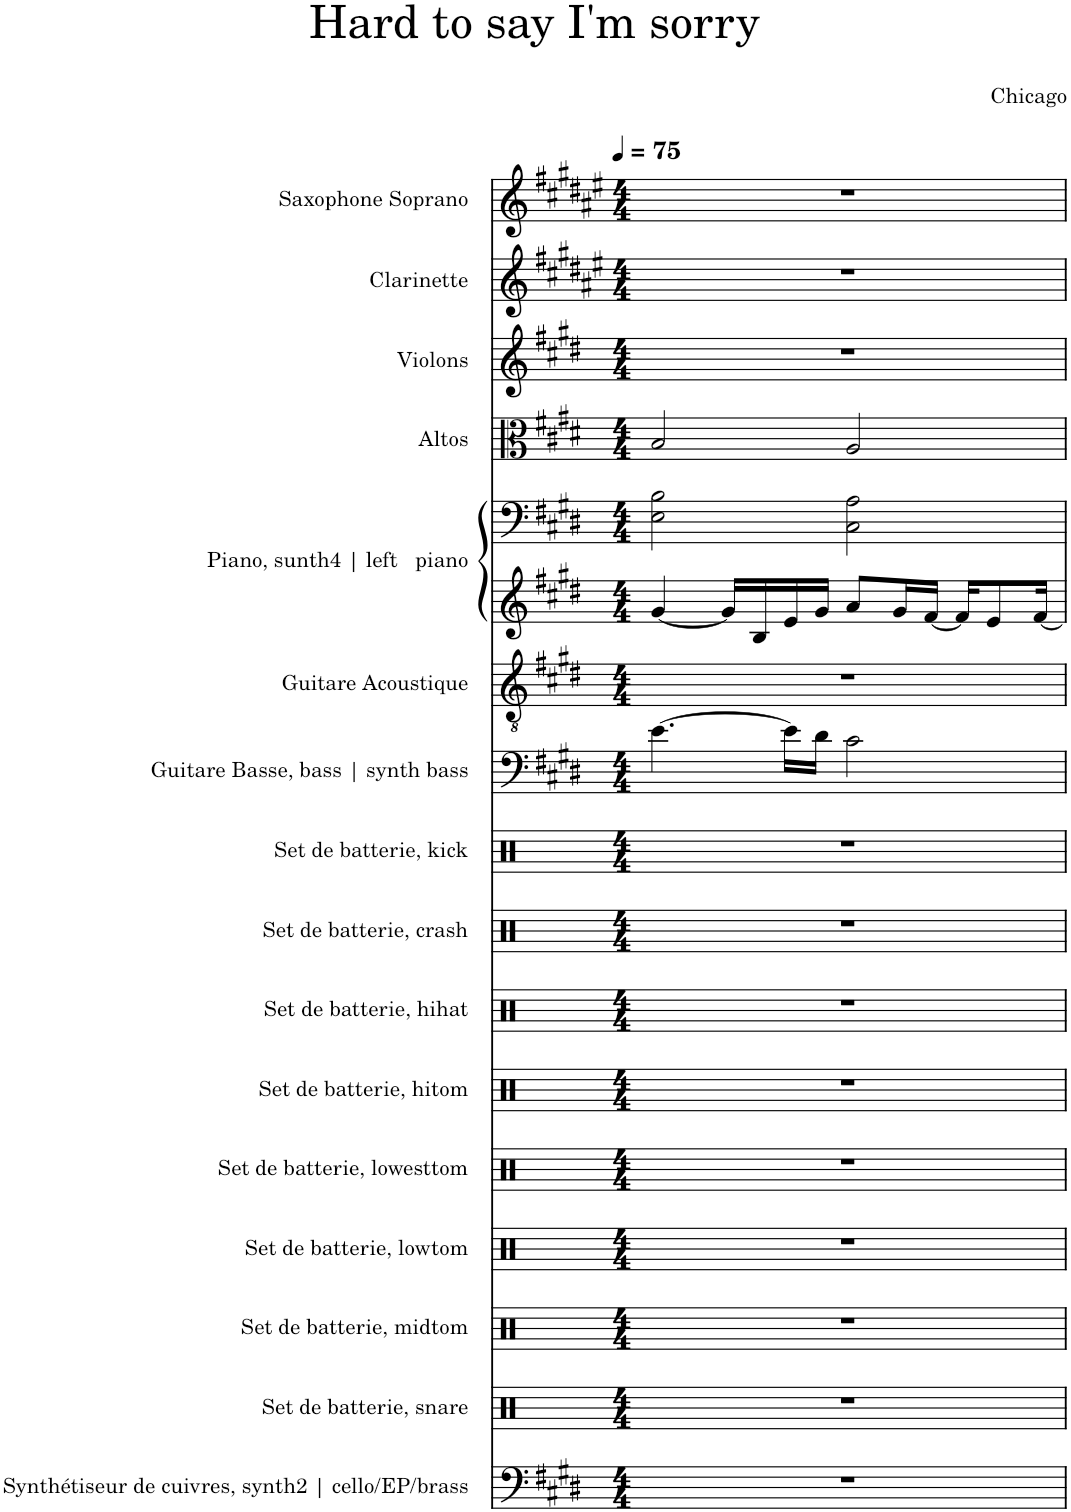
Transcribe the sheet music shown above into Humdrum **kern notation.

**kern	**kern	**kern	**kern	**kern	**kern	**kern	**kern	**kern	**kern	**kern	**kern	**kern	**kern	**kern	**kern	**kern
*part16	*part15	*part14	*part13	*part12	*part11	*part10	*part9	*part8	*part7	*part6	*part5	*part5	*part4	*part3	*part2	*part1
*staff17	*staff16	*staff15	*staff14	*staff13	*staff12	*staff11	*staff10	*staff9	*staff8	*staff7	*staff6	*staff5	*staff4	*staff3	*staff2	*staff1
*I"Synthétiseur de cuivres, synth2 | cello/EP/brass	*I"Set de batterie, snare	*I"Set de batterie, midtom	*I"Set de batterie, lowtom	*I"Set de batterie, lowesttom	*I"Set de batterie, hitom	*I"Set de batterie, hihat	*I"Set de batterie, crash	*I"Set de batterie, kick	*I"Guitare Basse, bass | synth bass	*I"Guitare Acoustique	*I"Piano, sunth4 | left   piano	*	*I"Altos	*I"Violons	*I"Clarinette	*I"Saxophone Soprano
*I'Synth.	*I'Set de Bat.	*I'Set de Bat.	*I'Set de Bat.	*I'Set de Bat.	*I'Set de Bat.	*I'Set de Bat.	*I'Set de Bat.	*I'Set de Bat.	*I'Guit. B.	*I'Guit.	*I'Pia.	*	*I'Alt.	*I'Vlns.	*I'Clar.	*I'Sax. S.
*clefF4	*clefX	*clefX	*clefX	*clefX	*clefX	*clefX	*clefX	*clefX	*clefF4	*clefGv2	*clefG2	*clefF4	*clefC3	*clefG2	*clefG2	*clefG2
*	*	*	*	*	*	*	*	*	*Trd7c12	*	*	*	*	*	*Trd1c2	*Trd1c2
*k[f#c#g#d#]	*k[]	*k[]	*k[]	*k[]	*k[]	*k[]	*k[]	*k[]	*k[f#c#g#d#]	*k[f#c#g#d#]	*k[f#c#g#d#]	*k[f#c#g#d#]	*k[f#c#g#d#]	*k[f#c#g#d#]	*k[f#c#g#d#a#e#]	*k[f#c#g#d#a#e#]
*M4/4	*M4/4	*M4/4	*M4/4	*M4/4	*M4/4	*M4/4	*M4/4	*M4/4	*M4/4	*M4/4	*M4/4	*M4/4	*M4/4	*M4/4	*M4/4	*M4/4
*MM75	*MM75	*MM75	*MM75	*MM75	*MM75	*MM75	*MM75	*MM75	*MM75	*MM75	*MM75	*MM75	*MM75	*MM75	*MM75	*MM75
=1	=1	=1	=1	=1	=1	=1	=1	=1	=1	=1	=1	=1	=1	=1	=1	=1
1r	1r	1r	1r	1r	1r	1r	1r	1r	[4.e\	1r	[4g#/	2E\ 2B\	2B/	1r	1r	1r
.	.	.	.	.	.	.	.	.	.	.	16g#/LL]	.	.	.	.	.
.	.	.	.	.	.	.	.	.	.	.	16B/	.	.	.	.	.
.	.	.	.	.	.	.	.	.	16e\LL]	.	16e/	.	.	.	.	.
.	.	.	.	.	.	.	.	.	16d#\JJ	.	16g#/JJ	.	.	.	.	.
.	.	.	.	.	.	.	.	.	2c#\	.	8a/L	2C#\ 2A\	2A/	.	.	.
.	.	.	.	.	.	.	.	.	.	.	16g#/L	.	.	.	.	.
.	.	.	.	.	.	.	.	.	.	.	[16f#/JJ	.	.	.	.	.
.	.	.	.	.	.	.	.	.	.	.	16f#/KL]	.	.	.	.	.
.	.	.	.	.	.	.	.	.	.	.	8e/	.	.	.	.	.
.	.	.	.	.	.	.	.	.	.	.	[16f#/Jk	.	.	.	.	.
=	=	=	=	=	=	=	=	=	=	=	=	=	=	=	=	=
*-	*-	*-	*-	*-	*-	*-	*-	*-	*-	*-	*-	*-	*-	*-	*-	*-
